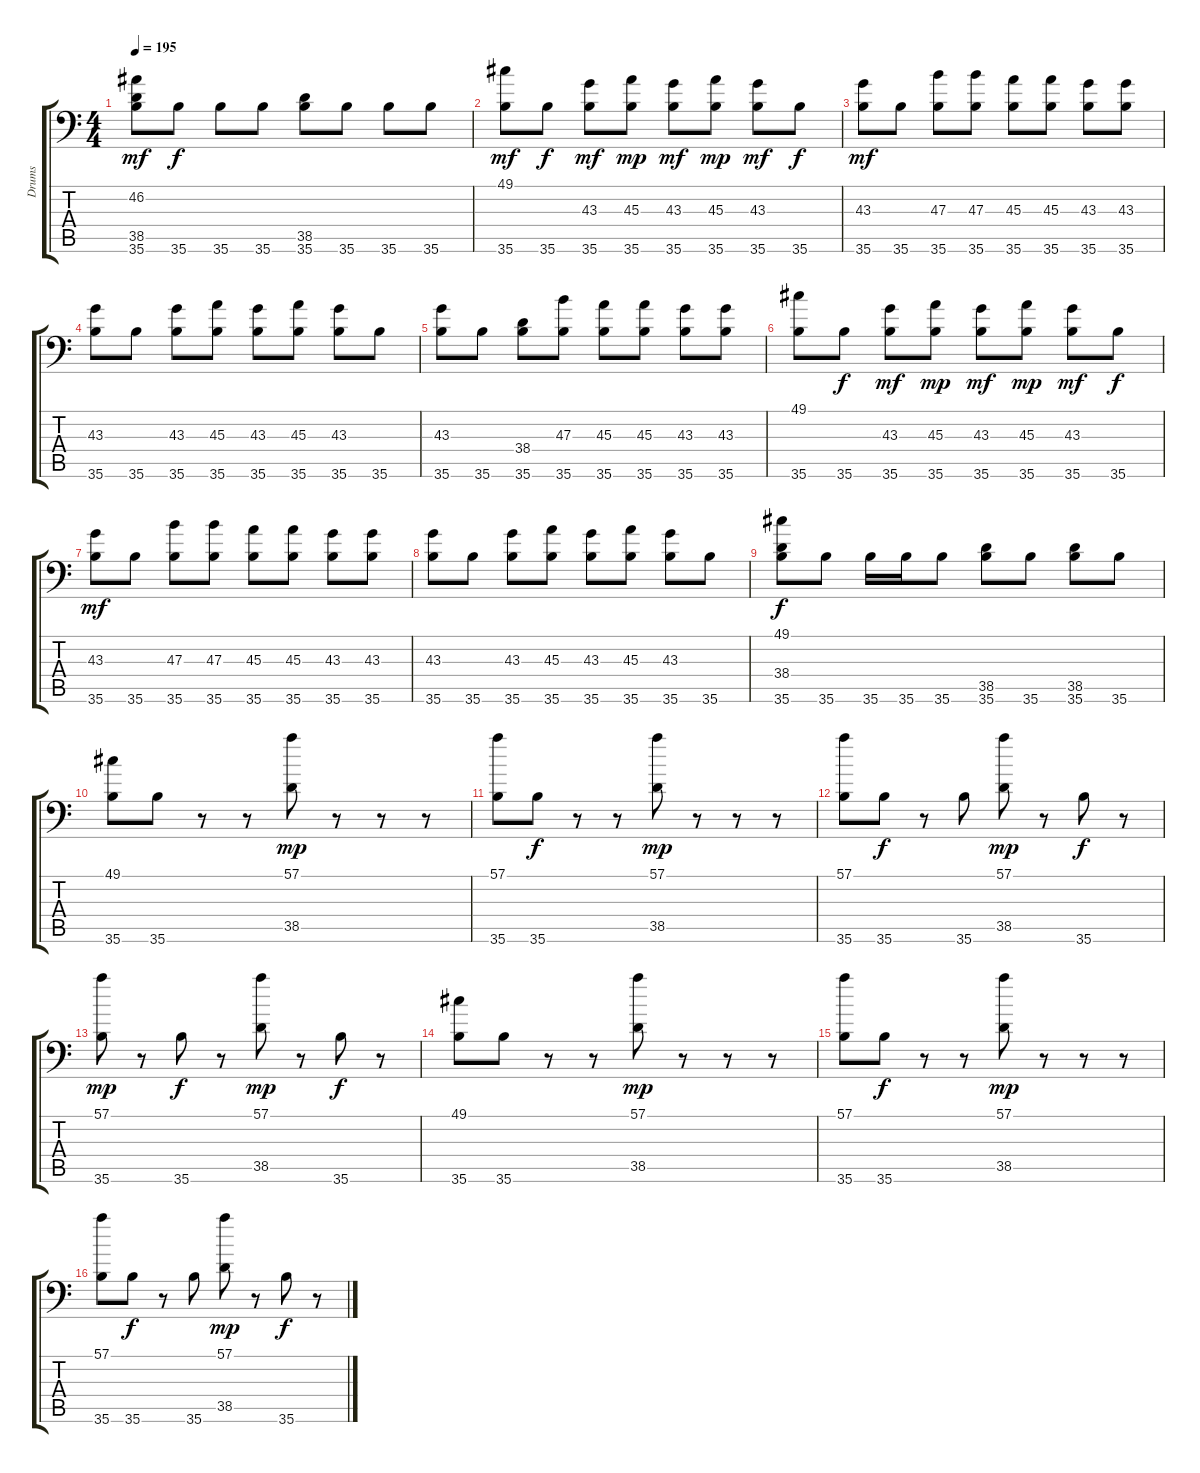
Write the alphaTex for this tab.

\track ("Drums" "Drums") {instrument acousticgrandpiano}
\staff {score tabs}
\tuning (C-1 C-1 C-1 C-1 C-1 C-1) {hide}
\ts (4 4)
\tempo 195
\clef f4
\ks c
(46.2 38.5 35.6).8{dy mf} 35.6.8{dy f} 35.6.8 35.6.8 (38.5 35.6).8 35.6.8 35.6.8 35.6.8 |
(49.1 35.6).8{dy mf} 35.6.8{dy f} (43.3 35.6).8{dy mf} (45.3 35.6).8{dy mp} (43.3 35.6).8{dy mf} (45.3 35.6).8{dy mp} (43.3 35.6).8{dy mf} 35.6.8{dy f} |
(43.3 35.6).8{dy mf} 35.6.8 (47.3 35.6).8 (47.3 35.6).8 (45.3 35.6).8 (45.3 35.6).8 (43.3 35.6).8 (43.3 35.6).8 |
(43.3 35.6).8 35.6.8 (43.3 35.6).8 (45.3 35.6).8 (43.3 35.6).8 (45.3 35.6).8 (43.3 35.6).8 35.6.8 |
(43.3 35.6).8 35.6.8 (38.4 35.6).8 (47.3 35.6).8 (45.3 35.6).8 (45.3 35.6).8 (43.3 35.6).8 (43.3 35.6).8 |
(49.1 35.6).8 35.6.8{dy f} (43.3 35.6).8{dy mf} (45.3 35.6).8{dy mp} (43.3 35.6).8{dy mf} (45.3 35.6).8{dy mp} (43.3 35.6).8{dy mf} 35.6.8{dy f} |
(43.3 35.6).8{dy mf} 35.6.8 (47.3 35.6).8 (47.3 35.6).8 (45.3 35.6).8 (45.3 35.6).8 (43.3 35.6).8 (43.3 35.6).8 |
(43.3 35.6).8 35.6.8 (43.3 35.6).8 (45.3 35.6).8 (43.3 35.6).8 (45.3 35.6).8 (43.3 35.6).8 35.6.8 |
(49.1 38.4 35.6).8{dy f} 35.6.8 35.6.16 35.6.16 35.6.8 (38.5 35.6).8 35.6.8 (38.5 35.6).8 35.6.8 |
(49.1 35.6).8 35.6.8 r.8 r.8 (57.1 38.5).8{dy mp} r.8 r.8 r.8 |
(57.1 35.6).8 35.6.8{dy f} r.8 r.8 (57.1 38.5).8{dy mp} r.8 r.8 r.8 |
(57.1 35.6).8 35.6.8{dy f} r.8 35.6.8 (57.1 38.5).8{dy mp} r.8 35.6.8{dy f} r.8 |
(57.1 35.6).8{dy mp} r.8 35.6.8{dy f} r.8 (57.1 38.5).8{dy mp} r.8 35.6.8{dy f} r.8 |
(49.1 35.6).8 35.6.8 r.8 r.8 (57.1 38.5).8{dy mp} r.8 r.8 r.8 |
(57.1 35.6).8 35.6.8{dy f} r.8 r.8 (57.1 38.5).8{dy mp} r.8 r.8 r.8 |
(57.1 35.6).8 35.6.8{dy f} r.8 35.6.8 (57.1 38.5).8{dy mp} r.8 35.6.8{dy f} r.8
